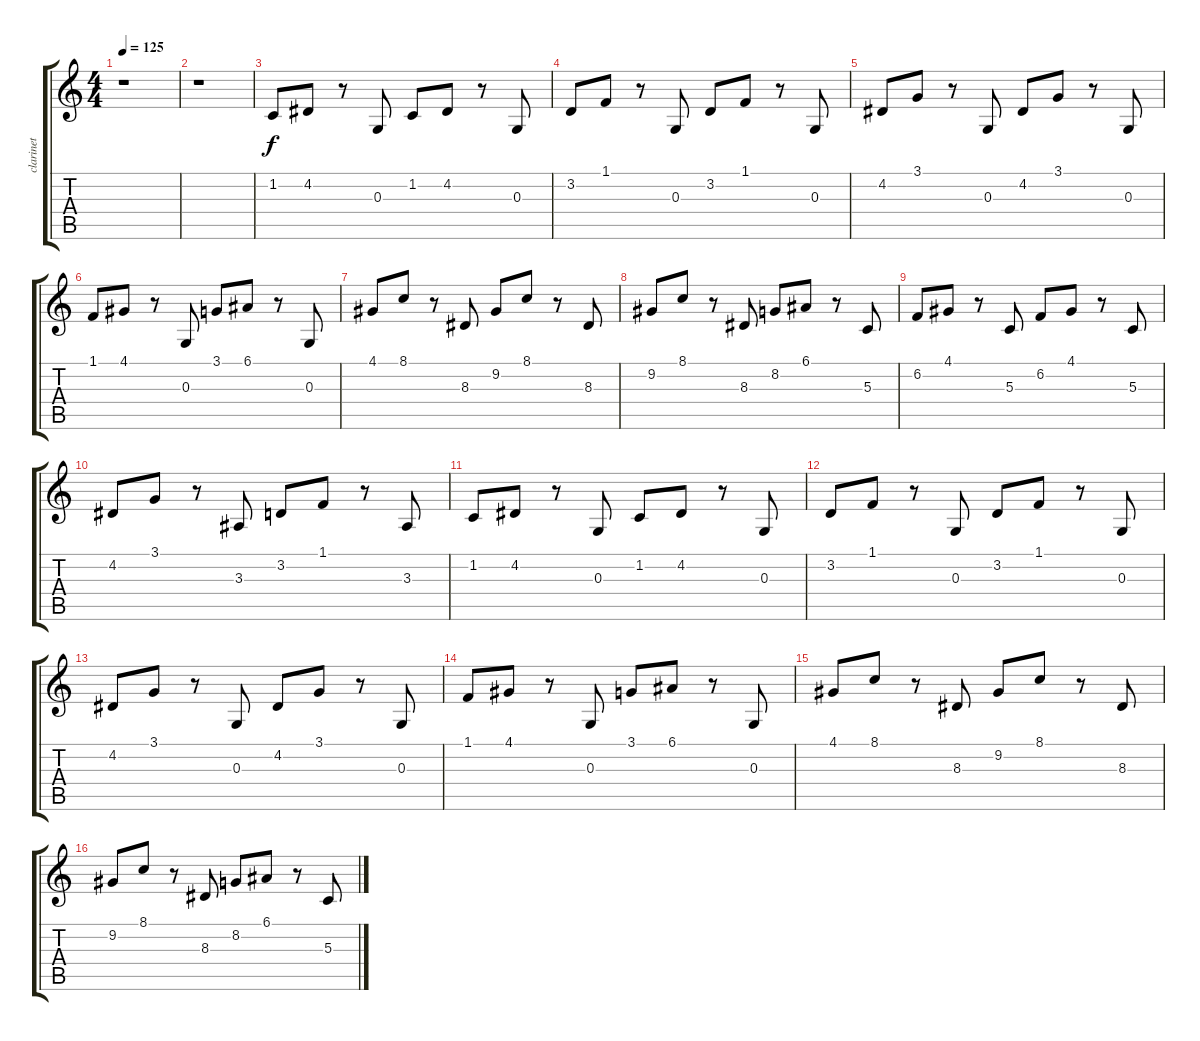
\track ("clarinet" "clarinet") {instrument clarinet}
\staff {score tabs}
\tuning (E4 B3 G3 D3 A2 E2) {hide}
\ts (4 4)
\tempo 125
\clef g2
\ks c
r.1{dy f} |
r.1 |
1.2.8 4.2.8 r.8 0.3.8 1.2.8 4.2.8 r.8 0.3.8 |
3.2.8 1.1.8 r.8 0.3.8 3.2.8 1.1.8 r.8 0.3.8 |
4.2.8 3.1.8 r.8 0.3.8 4.2.8 3.1.8 r.8 0.3.8 |
1.1.8 4.1.8 r.8 0.3.8 3.1.8 6.1.8 r.8 0.3.8 |
4.1.8 8.1.8 r.8 8.3.8 9.2.8 8.1.8 r.8 8.3.8 |
9.2.8 8.1.8 r.8 8.3.8 8.2.8 6.1.8 r.8 5.3.8 |
6.2.8 4.1.8 r.8 5.3.8 6.2.8 4.1.8 r.8 5.3.8 |
4.2.8 3.1.8 r.8 3.3.8 3.2.8 1.1.8 r.8 3.3.8 |
1.2.8 4.2.8 r.8 0.3.8 1.2.8 4.2.8 r.8 0.3.8 |
3.2.8 1.1.8 r.8 0.3.8 3.2.8 1.1.8 r.8 0.3.8 |
4.2.8 3.1.8 r.8 0.3.8 4.2.8 3.1.8 r.8 0.3.8 |
1.1.8 4.1.8 r.8 0.3.8 3.1.8 6.1.8 r.8 0.3.8 |
4.1.8 8.1.8 r.8 8.3.8 9.2.8 8.1.8 r.8 8.3.8 |
9.2.8 8.1.8 r.8 8.3.8 8.2.8 6.1.8 r.8 5.3.8
